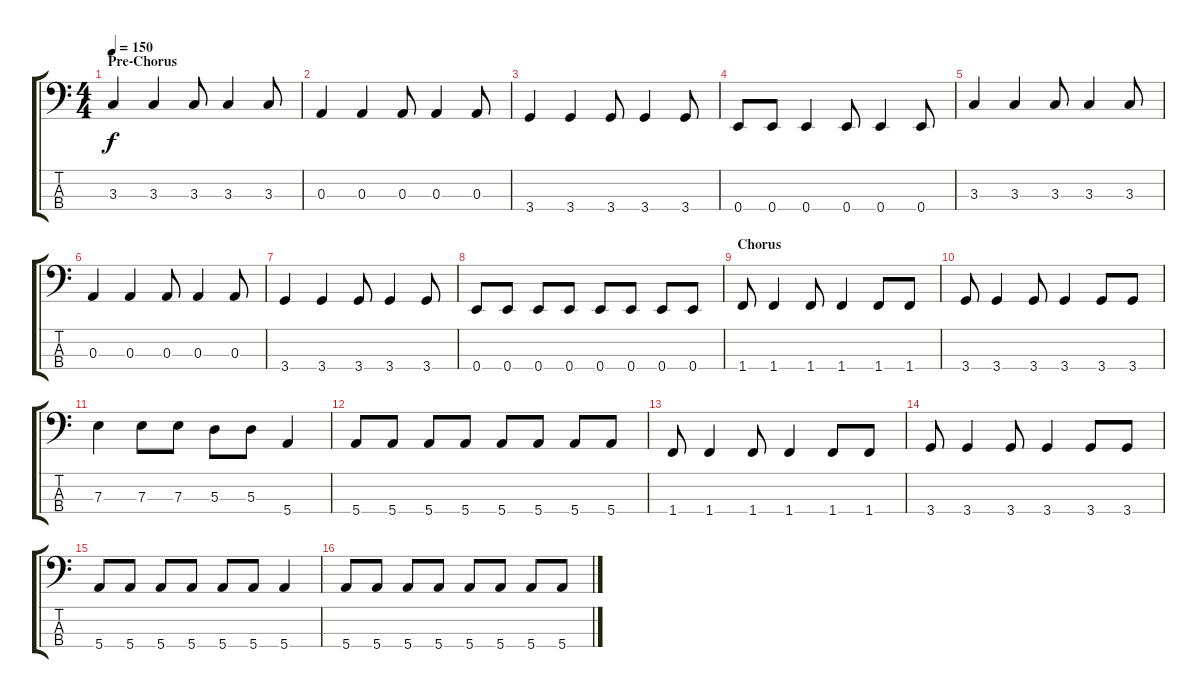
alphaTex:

\track "" {instrument electricbassfinger}
\staff {score tabs}
\tuning (G2 D2 A1 E1) {hide}
\ts (4 4)
\section ("" "Pre-Chorus")
\tempo 150
\clef f4
\ks c
3.3.4{dy f} 3.3.4 3.3.8 3.3.4 3.3.8 |
0.3.4 0.3.4 0.3.8 0.3.4 0.3.8 |
3.4.4 3.4.4 3.4.8 3.4.4 3.4.8 |
0.4.8 0.4.8 0.4.4 0.4.8 0.4.4 0.4.8 |
3.3.4 3.3.4 3.3.8 3.3.4 3.3.8 |
0.3.4 0.3.4 0.3.8 0.3.4 0.3.8 |
3.4.4 3.4.4 3.4.8 3.4.4 3.4.8 |
0.4.8 0.4.8 0.4.8 0.4.8 0.4.8 0.4.8 0.4.8 0.4.8 |
\section ("" "Chorus")
1.4.8 1.4.4 1.4.8 1.4.4 1.4.8 1.4.8 |
3.4.8 3.4.4 3.4.8 3.4.4 3.4.8 3.4.8 |
7.3.4 7.3.8 7.3.8 5.3.8 5.3.8 5.4.4 |
5.4.8 5.4.8 5.4.8 5.4.8 5.4.8 5.4.8 5.4.8 5.4.8 |
1.4.8 1.4.4 1.4.8 1.4.4 1.4.8 1.4.8 |
3.4.8 3.4.4 3.4.8 3.4.4 3.4.8 3.4.8 |
5.4.8 5.4.8 5.4.8 5.4.8 5.4.8 5.4.8 5.4.4 |
5.4.8 5.4.8 5.4.8 5.4.8 5.4.8 5.4.8 5.4.8 5.4.8
